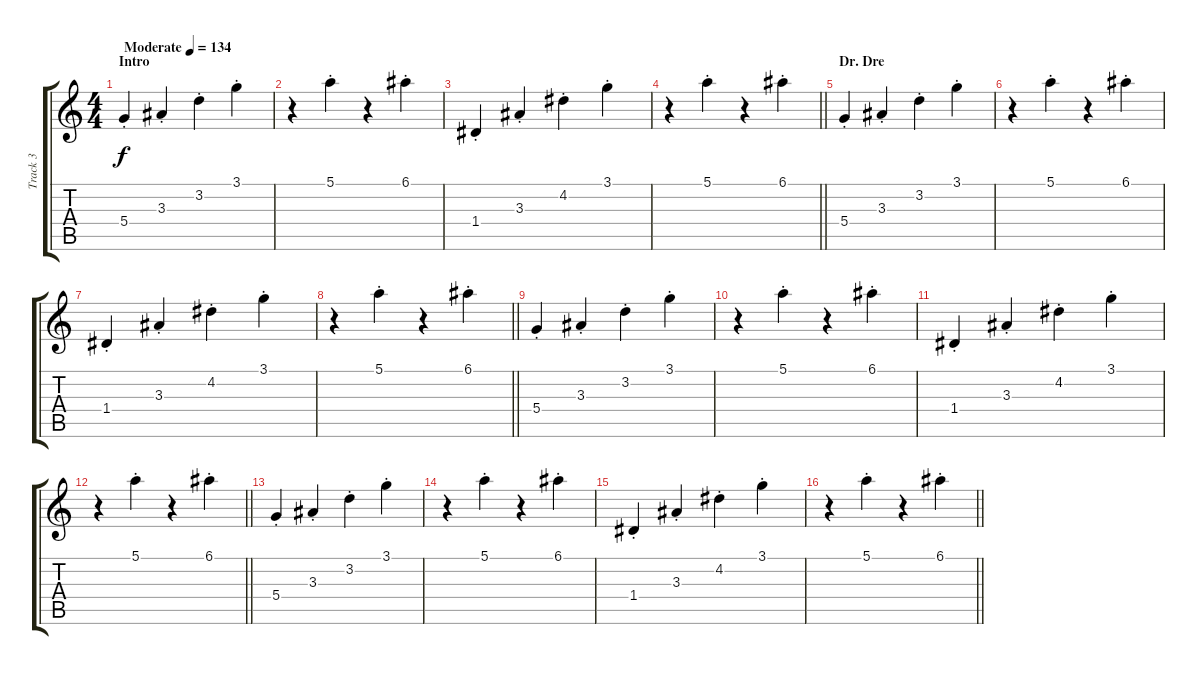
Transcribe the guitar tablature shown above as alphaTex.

\track ("Track 3" "Track 3") {instrument electricguitarclean}
\staff {score tabs}
\tuning (E4 B3 G3 D3 A2 E2) {hide}
\ts (4 4)
\section ("" "Intro")
\tempo (134 "Moderate")
\clef g2
\ks c
5.4{st}.4{dy f instrument electricguitarclean} 3.3{st}.4 3.2{st}.4 3.1{st}.4 |
r.4 5.1{st}.4 r.4 6.1{st}.4 |
1.4{st}.4 3.3{st}.4 4.2{st}.4 3.1{st}.4 |
\barLineRight lightlight
r.4 5.1{st}.4 r.4 6.1{st}.4 |
\section ("" "Dr. Dre")
5.4{st}.4 3.3{st}.4 3.2{st}.4 3.1{st}.4 |
r.4 5.1{st}.4 r.4 6.1{st}.4 |
1.4{st}.4 3.3{st}.4 4.2{st}.4 3.1{st}.4 |
\barLineRight lightlight
r.4 5.1{st}.4 r.4 6.1{st}.4 |
5.4{st}.4 3.3{st}.4 3.2{st}.4 3.1{st}.4 |
r.4 5.1{st}.4 r.4 6.1{st}.4 |
1.4{st}.4 3.3{st}.4 4.2{st}.4 3.1{st}.4 |
\barLineRight lightlight
r.4 5.1{st}.4 r.4 6.1{st}.4 |
5.4{st}.4 3.3{st}.4 3.2{st}.4 3.1{st}.4 |
r.4 5.1{st}.4 r.4 6.1{st}.4 |
1.4{st}.4 3.3{st}.4 4.2{st}.4 3.1{st}.4 |
\barLineRight lightlight
r.4 5.1{st}.4 r.4 6.1{st}.4
